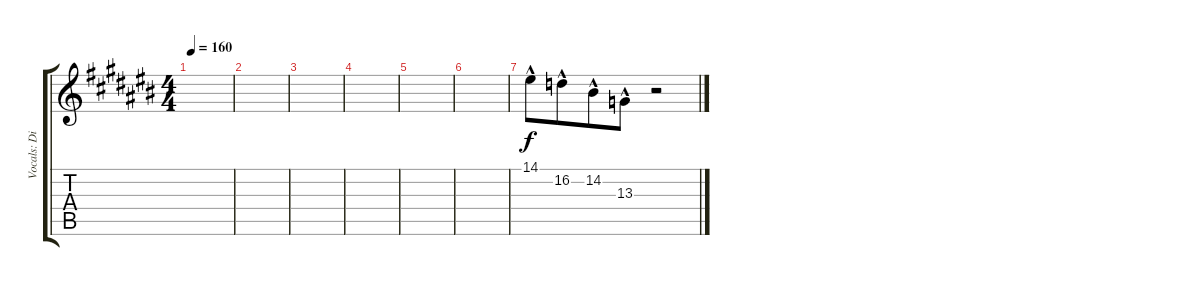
\track ("Vocals: Dio" "Vocals: Di") {instrument lead2sawtooth}
\staff {score tabs}
\tuning (Eb4 Bb3 Gb3 Db3 Ab2 Eb2) {hide}
\ts (4 4)
\tempo 160
\clef g2
\ks c#
|
|
|
|
|
|
14.1{hac}.8 16.2{hac}.8{beam merge} 14.2{hac}.8 13.3{hac}.8 r.2
